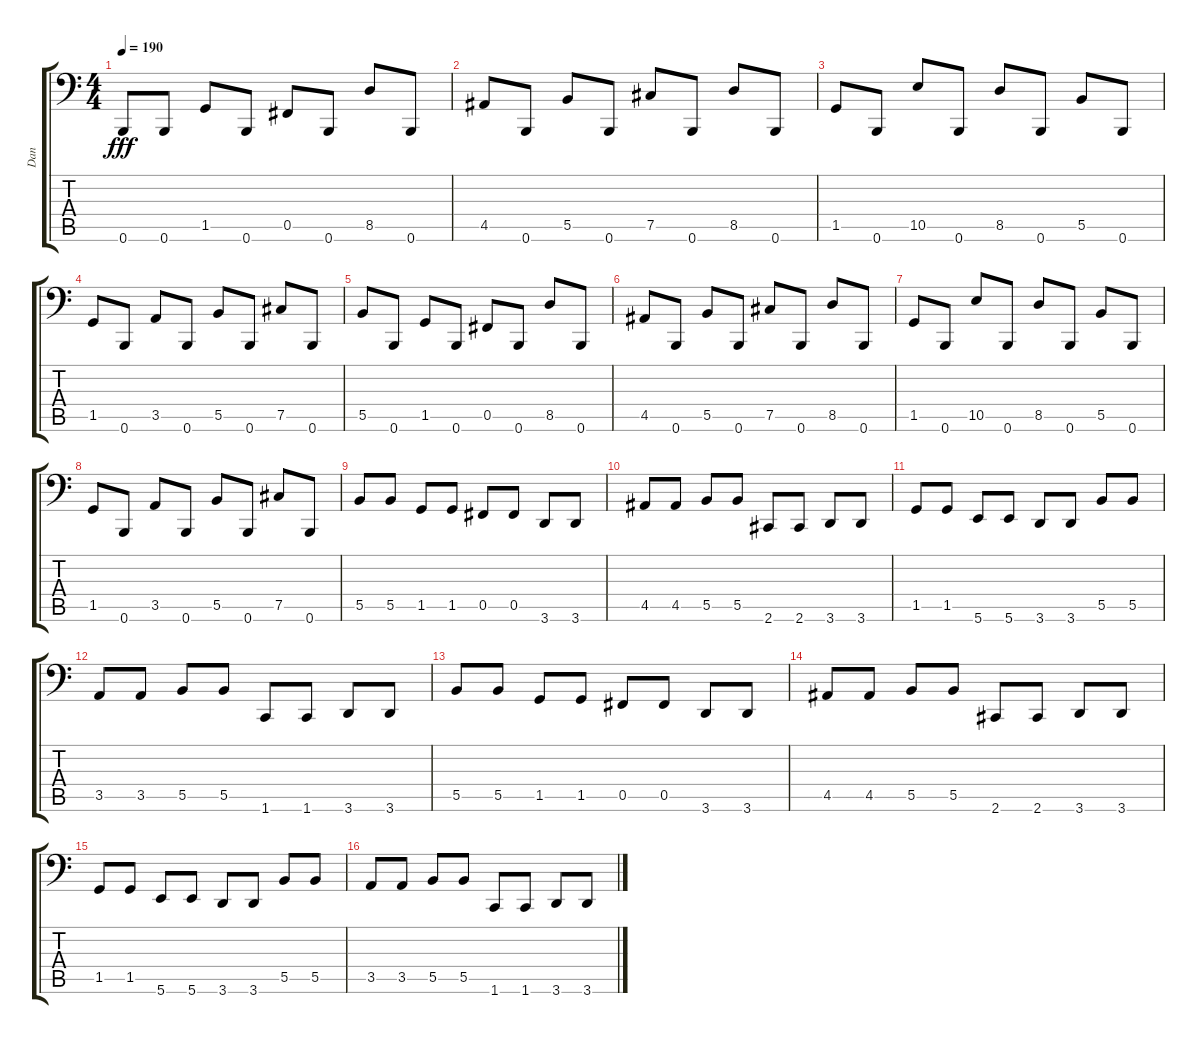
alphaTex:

\track ("Dan" "Dan") {instrument electricbassfinger}
\staff {score tabs}
\tuning (Db3 Ab2 E2 B1 Gb1 B0) {hide}
\ts (4 4)
\tempo 190
\clef f4
\ks c
0.6.8{dy fff} 0.6.8 1.5.8 0.6.8 0.5.8 0.6.8 8.5.8 0.6.8 |
4.5.8 0.6.8 5.5.8 0.6.8 7.5.8 0.6.8 8.5.8 0.6.8 |
1.5.8 0.6.8 10.5.8 0.6.8 8.5.8 0.6.8 5.5.8 0.6.8 |
1.5.8 0.6.8 3.5.8 0.6.8 5.5.8 0.6.8 7.5.8 0.6.8 |
5.5.8 0.6.8 1.5.8 0.6.8 0.5.8 0.6.8 8.5.8 0.6.8 |
4.5.8 0.6.8 5.5.8 0.6.8 7.5.8 0.6.8 8.5.8 0.6.8 |
1.5.8 0.6.8 10.5.8 0.6.8 8.5.8 0.6.8 5.5.8 0.6.8 |
1.5.8 0.6.8 3.5.8 0.6.8 5.5.8 0.6.8 7.5.8 0.6.8 |
5.5.8 5.5.8 1.5.8 1.5.8 0.5.8 0.5.8 3.6.8 3.6.8 |
4.5.8 4.5.8 5.5.8 5.5.8 2.6.8 2.6.8 3.6.8 3.6.8 |
1.5.8 1.5.8 5.6.8 5.6.8 3.6.8 3.6.8 5.5.8 5.5.8 |
3.5.8 3.5.8 5.5.8 5.5.8 1.6.8 1.6.8 3.6.8 3.6.8 |
5.5.8 5.5.8 1.5.8 1.5.8 0.5.8 0.5.8 3.6.8 3.6.8 |
4.5.8 4.5.8 5.5.8 5.5.8 2.6.8 2.6.8 3.6.8 3.6.8 |
1.5.8 1.5.8 5.6.8 5.6.8 3.6.8 3.6.8 5.5.8 5.5.8 |
3.5.8 3.5.8 5.5.8 5.5.8 1.6.8 1.6.8 3.6.8 3.6.8
